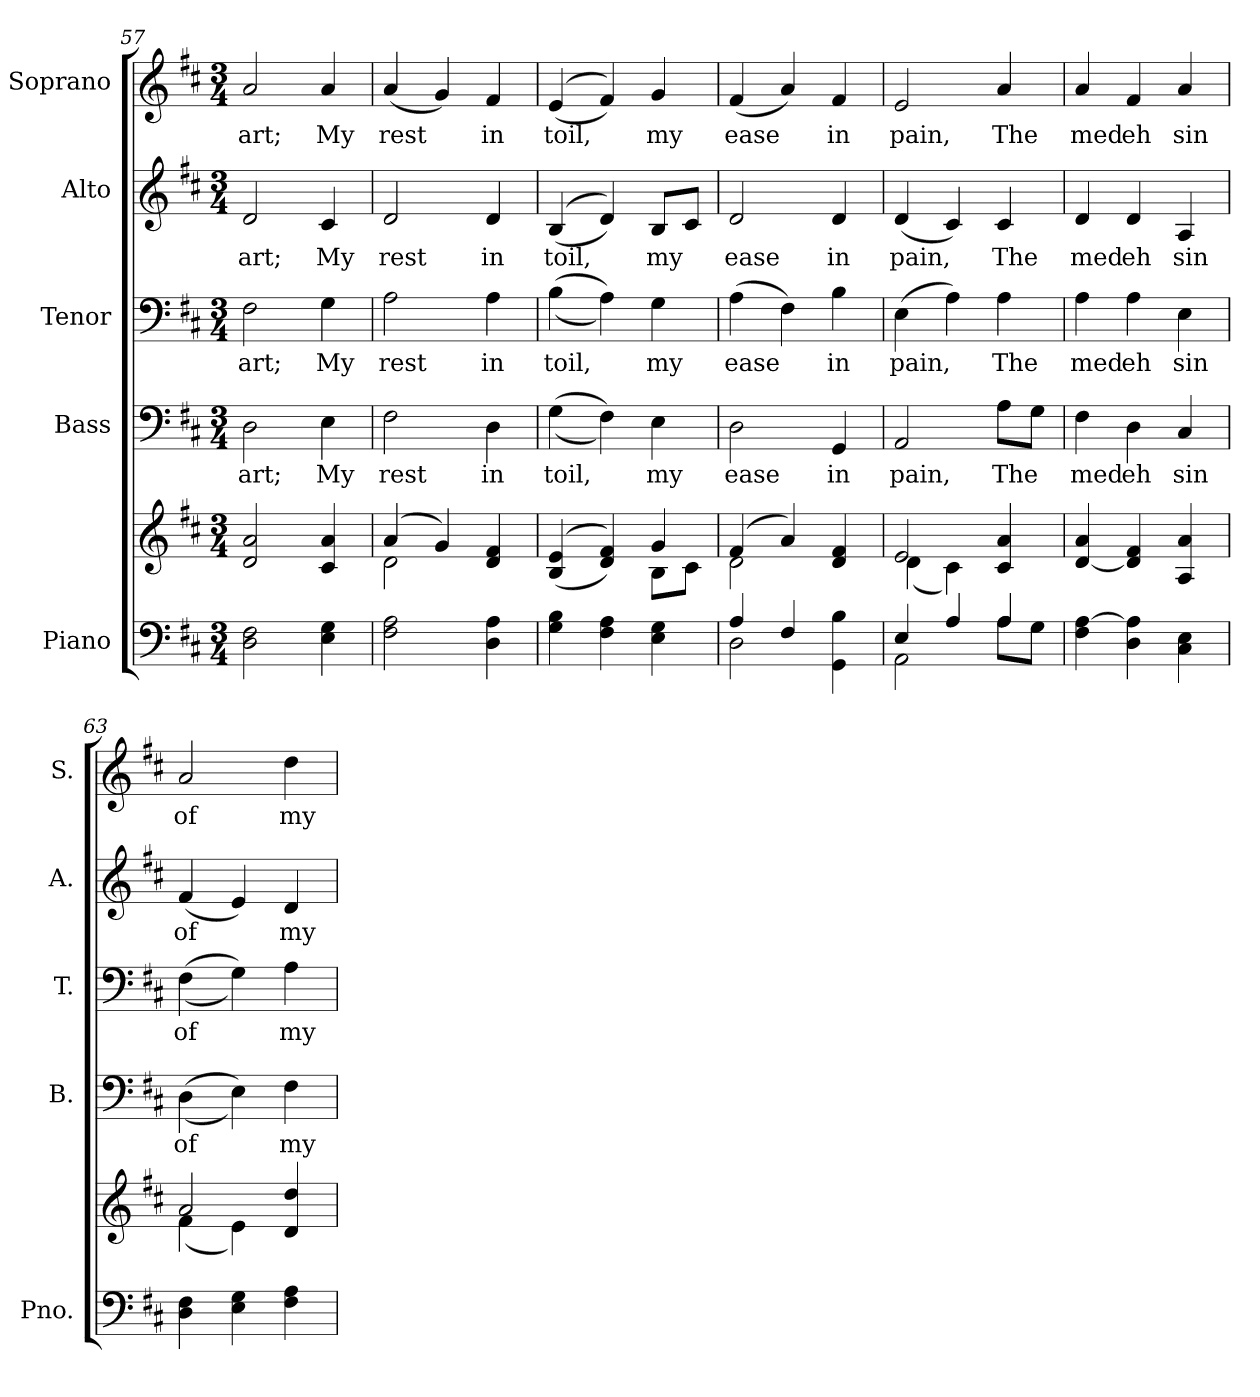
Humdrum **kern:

**kern	**kern	**kern	**text	**kern	**text	**kern	**text	**kern	**text
*part5	*part5	*part4	*part4	*part3	*part3	*part2	*part2	*part1	*part1
*staff6	*staff5	*staff4	*staff4	*staff3	*staff3	*staff2	*staff2	*staff1	*staff1
*I"Piano	*	*I"Bass	*	*I"Tenor	*	*I"Alto	*	*I"Soprano	*
*I'Pno.	*	*I'B.	*	*I'T.	*	*I'A.	*	*I'S.	*
*clefF4	*clefG2	*clefF4	*	*clefF4	*	*clefG2	*	*clefG2	*
*k[f#c#]	*k[f#c#]	*k[f#c#]	*	*k[f#c#]	*	*k[f#c#]	*	*k[f#c#]	*
*D:	*D:	*D:	*	*D:	*	*D:	*	*D:	*
*M3/4	*M3/4	*M3/4	*	*M3/4	*	*M3/4	*	*M3/4	*
=57	=57	=57	=57	=57	=57	=57	=57	=57	=57
!	!	!	!LO:LY:b:color=#000000	!	!	!	!	!	!
!	!	!	!	!	!LO:LY:b:color=#000000	!	!	!	!
!	!	!	!	!	!	!	!LO:LY:b:color=#000000	!	!
!	!	!	!	!	!	!	!	!	!LO:LY:b:color=#000000
2Di\ 2F#i	2di/ 2ai	2Di\	art;	2F#i\	art;	2di/	art;	2ai/	art;
!	!	!	!LO:LY:b:color=#000000	!	!	!	!	!	!
!	!	!	!	!	!LO:LY:b:color=#000000	!	!	!	!
!	!	!	!	!	!	!	!LO:LY:b:color=#000000	!	!
!	!	!	!	!	!	!	!	!	!LO:LY:b:color=#000000
4Ei\ 4Gi	4c#i/ 4ai	4Ei\	My	4Gi\	My	4c#i/	My	4ai/	My
!!LO:PB:g=z
=58	=58	=58	=58	=58	=58	=58	=58	=58	=58
*	*^	*	*	*	*	*	*	*	*
!	!	!	!	!LO:LY:b:color=#000000	!	!	!	!	!	!
!	!	!	!	!	!	!LO:LY:b:color=#000000	!	!	!	!
!	!	!	!	!	!	!	!	!LO:LY:b:color=#000000	!	!
!	!	!	!	!	!	!	!	!	!	!LO:LY:b:color=#000000
2F#i\ 2Ai	(4ai/	2di\	2F#i\	rest	2Ai\	rest	2di/	rest	(4ai/	rest
.	4gi/)	.	.	.	.	.	.	.	4gi/)	.
!	!	!	!	!LO:LY:b:color=#000000	!	!	!	!	!	!
!	!	!	!	!	!	!LO:LY:b:color=#000000	!	!	!	!
!	!	!	!	!	!	!	!	!LO:LY:b:color=#000000	!	!
!	!	!	!	!	!	!	!	!	!	!LO:LY:b:color=#000000
4Di\ 4Ai	4di/ 4f#i	4ryy	4Di\	in	4Ai\	in	4di/	in	4f#i/	in
=59	=59	=59	=59	=59	=59	=59	=59	=59	=59	=59
!	!	!	!	!LO:LY:b:color=#000000	!	!	!	!	!	!
!	!	!	!	!	!	!LO:LY:b:color=#000000	!	!	!	!
!	!	!	!	!	!	!	!	!LO:LY:b:color=#000000	!	!
!	!	!	!	!	!	!	!	!	!	!LO:LY:b:color=#000000
4Gi\ 4Bi	((4Bi/ 4ei	2ryy	((4Gi\	toil,	((4Bi\	toil,	((4Bi/	toil,	((4ei/	toil,
4F#i\ 4Ai	4di/ 4f#i))	.	4F#i\))	.	4Ai\))	.	4di/))	.	4f#i/))	.
!	!	!	!	!LO:LY:b:color=#000000	!	!	!	!	!	!
!	!	!	!	!	!	!LO:LY:b:color=#000000	!	!	!	!
!	!	!	!	!	!	!	!	!LO:LY:b:color=#000000	!	!
!	!	!	!	!	!	!	!	!	!	!LO:LY:b:color=#000000
4Ei\ 4Gi	4gi/	8Bi\L	4Ei\	my	4Gi\	my	8Bi/L	my	4gi/	my
.	.	8c#i\J	.	.	.	.	8c#i/J	.	.	.
=60	=60	=60	=60	=60	=60	=60	=60	=60	=60	=60
*^	*	*	*	*	*	*	*	*	*	*
!	!	!	!	!	!LO:LY:b:color=#000000	!	!	!	!	!	!
!	!	!	!	!	!	!	!LO:LY:b:color=#000000	!	!	!	!
!	!	!	!	!	!	!	!	!	!LO:LY:b:color=#000000	!	!
!	!	!	!	!	!	!	!	!	!	!	!LO:LY:b:color=#000000
4Ai/	2Di\	(4f#i/	2di\	2Di\	ease	(4Ai\	ease	2di/	ease	(4f#i/	ease
4F#i/	.	4ai/)	.	.	.	4F#i\)	.	.	.	4ai/)	.
!	!	!	!	!	!LO:LY:b:color=#000000	!	!	!	!	!	!
!	!	!	!	!	!	!	!LO:LY:b:color=#000000	!	!	!	!
!	!	!	!	!	!	!	!	!	!LO:LY:b:color=#000000	!	!
!	!	!	!	!	!	!	!	!	!	!	!LO:LY:b:color=#000000
4GGi\ 4Bi	4ryy	4di/ 4f#i	4ryy	4GGi/	in	4Bi\	in	4di/	in	4f#i/	in
!!LO:PB:g=z
=61	=61	=61	=61	=61	=61	=61	=61	=61	=61	=61	=61
!	!	!	!	!	!LO:LY:b:color=#000000	!	!	!	!	!	!
!	!	!	!	!	!	!	!LO:LY:b:color=#000000	!	!	!	!
!	!	!	!	!	!	!	!	!	!LO:LY:b:color=#000000	!	!
!	!	!	!	!	!	!	!	!	!	!	!LO:LY:b:color=#000000
4Ei/	2AAi\	2ei/	(4di\	2AAi/	pain,	(4Ei\	pain,	(4di/	pain,	2ei/	pain,
4Ai/	.	.	4c#i\)	.	.	4Ai\)	.	4c#i/)	.	.	.
!	!	!	!	!	!LO:LY:b:color=#000000	!	!	!	!	!	!
!	!	!	!	!	!	!	!LO:LY:b:color=#000000	!	!	!	!
!	!	!	!	!	!	!	!	!	!LO:LY:b:color=#000000	!	!
!	!	!	!	!	!	!	!	!	!	!	!LO:LY:b:color=#000000
4Ai/	8Ai\L	4c#i/ 4ai	4ryy	8Ai\L	The	4Ai\	The	4c#i/	The	4ai/	The
.	8Gi\J	.	.	8Gi\J	.	.	.	.	.	.	.
*v	*v	*	*	*	*	*	*	*	*	*	*
*	*v	*v	*	*	*	*	*	*	*	*
=62	=62	=62	=62	=62	=62	=62	=62	=62	=62
*^	*	*	*	*	*	*	*	*	*
!	!	!	!	!LO:LY:b:color=#000000	!	!	!	!	!	!
*v	*v	*	*	*	*	*	*	*	*	*
*^	*	*	*	*	*	*	*	*	*
!	!	!	!	!	!	!LO:LY:b:color=#000000	!	!	!	!
*v	*v	*	*	*	*	*	*	*	*	*
*^	*	*	*	*	*	*	*	*	*
!	!	!	!	!	!	!	!	!LO:LY:b:color=#000000	!	!
*v	*v	*	*	*	*	*	*	*	*	*
*^	*	*	*	*	*	*	*	*	*
!	!	!	!	!	!	!	!	!	!	!LO:LY:b:color=#000000
*v	*v	*	*	*	*	*	*	*	*	*
4F#i\ [>4Ai	[<4di/ 4ai	4F#i\	med	4Ai\	med	4di/	med	4ai/	med
!	!	!	!LO:LY:b:color=#000000	!	!	!	!	!	!
!	!	!	!	!	!LO:LY:b:color=#000000	!	!	!	!
!	!	!	!	!	!	!	!LO:LY:b:color=#000000	!	!
!	!	!	!	!	!	!	!	!	!LO:LY:b:color=#000000
4Di\ 4Ai]	4di/] 4f#i	4Di\	eh	4Ai\	eh	4di/	eh	4f#i/	eh
!	!	!	!LO:LY:b:color=#000000	!	!	!	!	!	!
!	!	!	!	!	!LO:LY:b:color=#000000	!	!	!	!
!	!	!	!	!	!	!	!LO:LY:b:color=#000000	!	!
!	!	!	!	!	!	!	!	!	!LO:LY:b:color=#000000
4C#i\ 4Ei	4Ai/ 4ai	4C#i/	sin	4Ei\	sin	4Ai/	sin	4ai/	sin
=63	=63	=63	=63	=63	=63	=63	=63	=63	=63
*	*^	*	*	*	*	*	*	*	*
!	!	!	!	!LO:LY:b:color=#000000	!	!	!	!	!	!
!	!	!	!	!	!	!LO:LY:b:color=#000000	!	!	!	!
!	!	!	!	!	!	!	!	!LO:LY:b:color=#000000	!	!
!	!	!	!	!	!	!	!	!	!	!LO:LY:b:color=#000000
4Di\ 4F#i	2ai/	(4f#i\	((4Di\	of	((4F#i\	of	(4f#i/	of	2ai/	of
4Ei\ 4Gi	.	4ei\)	4Ei\))	.	4Gi\))	.	4ei/)	.	.	.
!	!	!	!	!LO:LY:b:color=#000000	!	!	!	!	!	!
!	!	!	!	!	!	!LO:LY:b:color=#000000	!	!	!	!
!	!	!	!	!	!	!	!	!LO:LY:b:color=#000000	!	!
!	!	!	!	!	!	!	!	!	!	!LO:LY:b:color=#000000
4F#i\ 4Ai	4di/ 4ddi	4ryy	4F#i\	my	4Ai\	my	4di/	my	4ddi\	my
*	*v	*v	*	*	*	*	*	*	*	*
=	=	=	=	=	=	=	=	=	=
*-	*-	*-	*-	*-	*-	*-	*-	*-	*-
